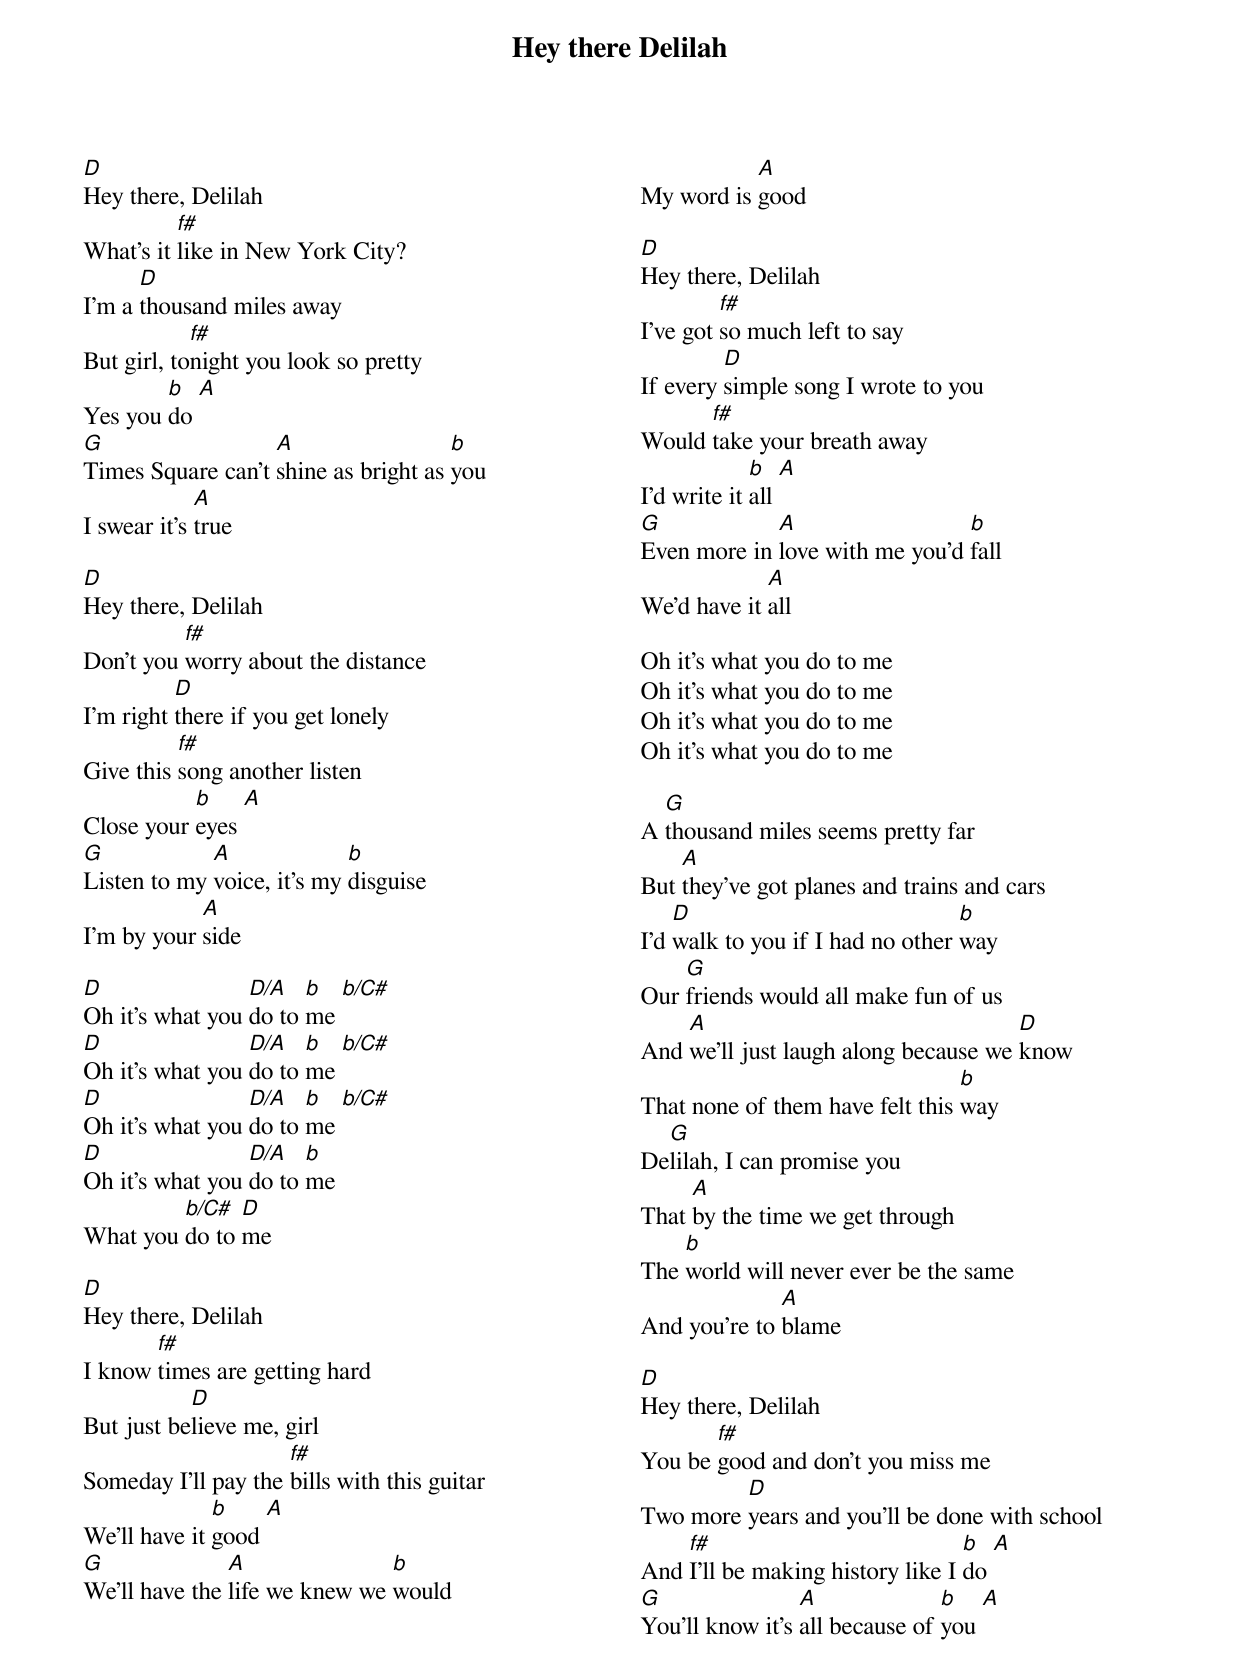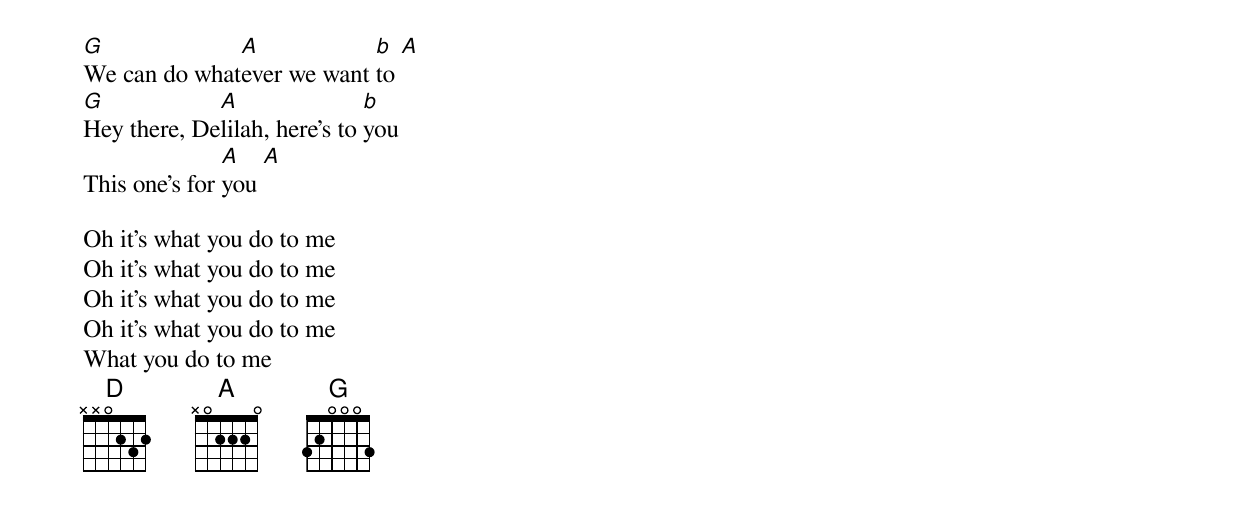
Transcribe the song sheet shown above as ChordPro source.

{title: Hey there Delilah}
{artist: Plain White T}
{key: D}
{columns: 2}

[D]Hey there, Delilah
What's it [f#]like in New York City?
I'm a [D]thousand miles away
But girl, to[f#]night you look so pretty
Yes you [b]do [A]
[G]Times Square can't [A]shine as bright as [b]you
I swear it's [A]true

[D]Hey there, Delilah
Don't you [f#]worry about the distance
I'm right [D]there if you get lonely
Give this [f#]song another listen
Close your [b]eyes [A]
[G]Listen to my [A]voice, it's my [b]disguise
I'm by your [A]side

[D]Oh it's what you [D/A]do to [b]me [b/C#]
[D]Oh it's what you [D/A]do to [b]me [b/C#]
[D]Oh it's what you [D/A]do to [b]me [b/C#]
[D]Oh it's what you [D/A]do to [b]me
What you [b/C#]do to [D]me

[D]Hey there, Delilah
I know [f#]times are getting hard
But just be[D]lieve me, girl
Someday I'll pay the [f#]bills with this guitar
We'll have it [b]good [A]
[G]We'll have the [A]life we knew we [b]would
My word is [A]good

[D]Hey there, Delilah
I've got [f#]so much left to say
If every [D]simple song I wrote to you
Would [f#]take your breath away
I'd write it [b]all [A]
[G]Even more in [A]love with me you'd [b]fall
We'd have it [A]all

Oh it's what you do to me
Oh it's what you do to me
Oh it's what you do to me
Oh it's what you do to me

A [G]thousand miles seems pretty far
But [A]they've got planes and trains and cars
I'd [D]walk to you if I had no other [b]way
Our [G]friends would all make fun of us
And [A]we'll just laugh along because we [D]know
That none of them have felt this [b]way
De[G]lilah, I can promise you
That [A]by the time we get through
The [b]world will never ever be the same
And you're to [A]blame

[D]Hey there, Delilah
You be [f#]good and don't you miss me
Two more [D]years and you'll be done with school
And [f#]I'll be making history like I [b]do [A]
[G]You'll know it's [A]all because of [b]you [A]
[G]We can do what[A]ever we want [b]to [A]
[G]Hey there, De[A]lilah, here's to [b]you
This one's for [A]you [A]

Oh it's what you do to me
Oh it's what you do to me
Oh it's what you do to me
Oh it's what you do to me
What you do to me
